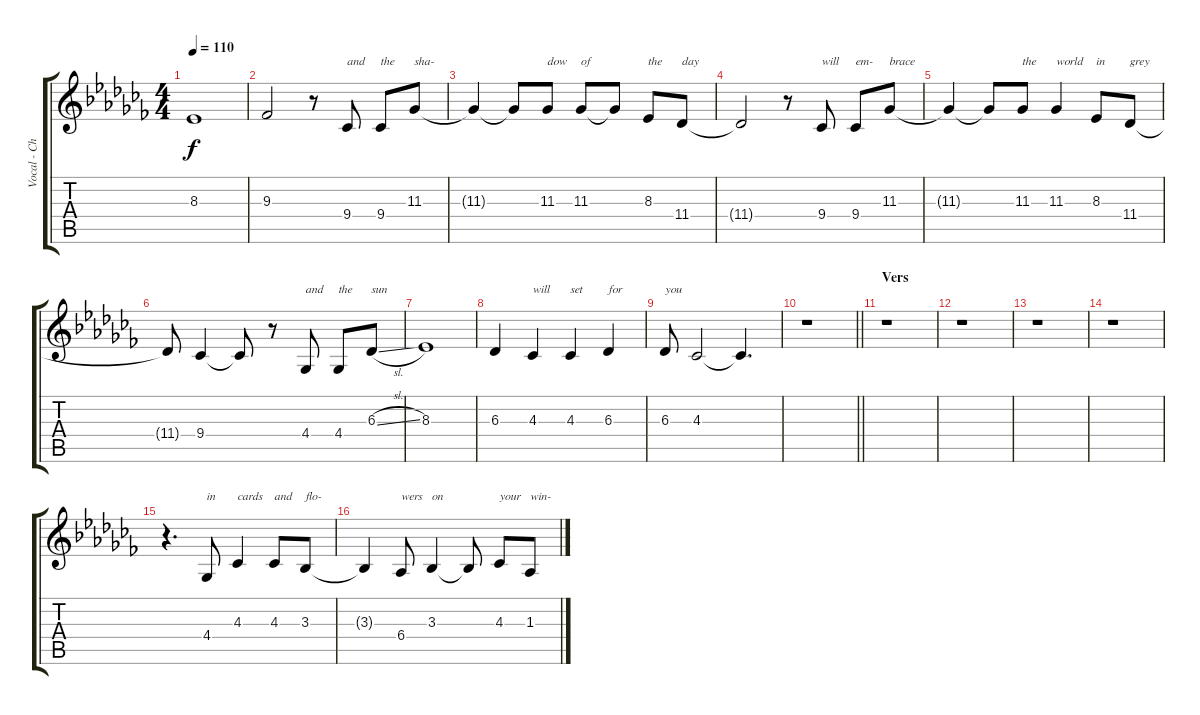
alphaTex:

\track ("Vocal - Chester Bennington" "Vocal - Ch") {instrument oboe}
\staff {score tabs}
\tuning (E4 B3 G3 D3 A2 E2) {hide}
\ts (4 4)
\tempo 110
\clef g2
\ks abminor
8.3.1{dy f} |
9.3.2 r.8 9.4.8{txt "and"} 9.4.8{txt "the"} 11.3.8{txt "sha-"} |
11.3{t}.4 11.3{t}.8 11.3.8{txt "dow"} 11.3.8{txt "of"} 11.3{t}.8 8.3.8{txt "the"} 11.4.8{txt "day"} |
11.4{t}.2 r.8 9.4.8{txt "will"} 9.4.8{txt "em-"} 11.3.8{txt "brace"} |
11.3{t}.4 11.3{t}.8 11.3.8{txt "the"} 11.3.4{txt "world"} 8.3.8{txt "in"} 11.4.8{txt "grey"} |
11.4{t}.8 9.4.4 9.4{t}.8 r.8 4.4.8{txt "and"} 4.4.8{txt "the"} 6.3{sl}.8{txt "sun"} |
8.3.1 |
6.3.4 4.3.4{txt "will"} 4.3.4{txt "set"} 6.3.4{txt "for"} |
6.3.8{txt "you"} 4.3.2 4.3{t}.4{d} |
\barLineRight lightlight
r.1 |
\section ("" "Vers")
r.1 |
r.1 |
r.1 |
r.1 |
r.4{d} 4.4.8{txt "in"} 4.3.4{txt "cards"} 4.3.8{txt "and"} 3.3.8{txt "flo-"} |
3.3{t}.4 6.4.8{txt "wers"} 3.3.4{txt "on"} 3.3{t}.8 4.3.8{txt "your"} 1.3.8{txt "win-"}
